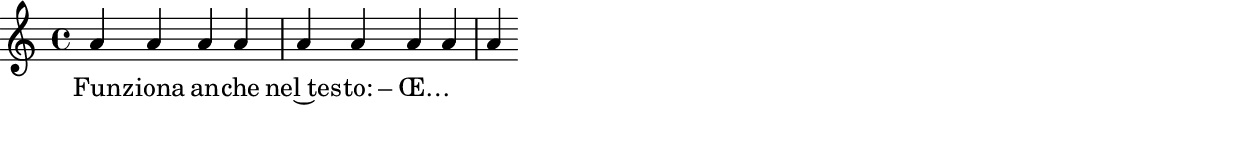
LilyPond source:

%% Generated by lilypond-book.py
%% Options: [exampleindent=10.16\mm,indent=0\mm,line-width=160\mm,quote]
\include "lilypond-book-preamble.ly"


% ****************************************************************
% Start cut-&-pastable-section
% ****************************************************************



\paper {
  indent = 0\mm
  line-width = 160\mm
  % offset the left padding, also add 1mm as lilypond creates cropped
  % images with a little space on the right
  line-width = #(- line-width (* mm  3.000000) (* mm 1))
  line-width = 160\mm - 2.0 * 10.16\mm
  % offset the left padding, also add 1mm as lilypond creates cropped
  % images with a little space on the right
  line-width = #(- line-width (* mm  3.000000) (* mm 1))
}

\layout {
  
}





% ****************************************************************
% ly snippet:
% ****************************************************************
\sourcefileline 2683
\paper {
  #(include-special-characters)
}

\markup "&flqq; &ndash; &OE;uvre incomplète&hellip; &frqq;"

\score {
  \new Staff { \repeat unfold 9 a'4 }
  \addlyrics {
    Fun -- ziona an -- che nel~tes -- to: &ndash;_&OE;&hellip;
  }
}

\markup \column {
  "La sostituzione può essere disabilitata:"
  "&ndash; &OE; &hellip;"
  \override #'(replacement-alist . ()) "&ndash; &OE; &hellip;"
}



% ****************************************************************
% end ly snippet
% ****************************************************************
